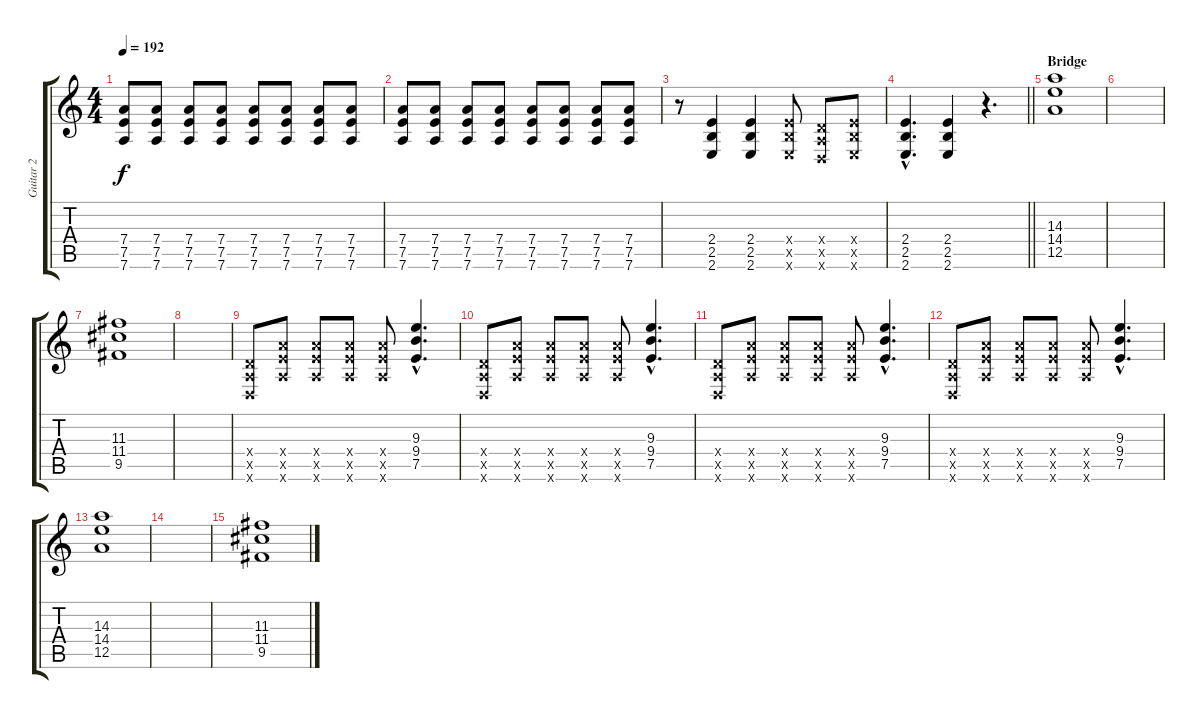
\track ("Guitar 2" "Guitar 2") {instrument distortionguitar}
\staff {score tabs}
\tuning (E4 B3 G3 D3 A2 D2) {hide}
\ts (4 4)
\tempo 192
\clef g2
\ks c
(7.4 7.5 7.6).8{dy f} (7.4 7.5 7.6).8 (7.4 7.5 7.6).8 (7.4 7.5 7.6).8 (7.4 7.5 7.6).8 (7.4 7.5 7.6).8 (7.4 7.5 7.6).8 (7.4 7.5 7.6).8 |
(7.4 7.5 7.6).8 (7.4 7.5 7.6).8 (7.4 7.5 7.6).8 (7.4 7.5 7.6).8 (7.4 7.5 7.6).8 (7.4 7.5 7.6).8 (7.4 7.5 7.6).8 (7.4 7.5 7.6).8 |
r.8 (2.4 2.5 2.6).4 (2.4 2.5 2.6).4 (2.4{x} 2.5{x} 2.6{x}).8 (0.4{x} 0.5{x} 0.6{x}).8 (2.4{x} 2.5{x} 2.6{x}).8 |
\barLineRight lightlight
(2.4{hac} 2.5{hac} 2.6{hac}).4{d} (2.4 2.5 2.6).4 r.4{d} |
\section ("" "Bridge")
(14.3 14.4 12.5).1 |
|
(11.3 11.4 9.5).1 |
|
(0.4{x} 0.5{x} 0.6{x}).8 (7.4{x} 7.5{x} 7.6{x}).8 (7.4{x} 7.5{x} 7.6{x}).8 (7.4{x} 7.5{x} 7.6{x}).8 (7.4{x} 7.5{x} 7.6{x}).8 (9.3{hac} 9.4{hac} 7.5{hac}).4{d} |
(0.4{x} 0.5{x} 0.6{x}).8 (7.4{x} 7.5{x} 7.6{x}).8 (7.4{x} 7.5{x} 7.6{x}).8 (7.4{x} 7.5{x} 7.6{x}).8 (7.4{x} 7.5{x} 7.6{x}).8 (9.3{hac} 9.4{hac} 7.5{hac}).4{d} |
(0.4{x} 0.5{x} 0.6{x}).8 (7.4{x} 7.5{x} 7.6{x}).8 (7.4{x} 7.5{x} 7.6{x}).8 (7.4{x} 7.5{x} 7.6{x}).8 (7.4{x} 7.5{x} 7.6{x}).8 (9.3{hac} 9.4{hac} 7.5{hac}).4{d} |
(0.4{x} 0.5{x} 0.6{x}).8 (7.4{x} 7.5{x} 7.6{x}).8 (7.4{x} 7.5{x} 7.6{x}).8 (7.4{x} 7.5{x} 7.6{x}).8 (7.4{x} 7.5{x} 7.6{x}).8 (9.3{hac} 9.4{hac} 7.5{hac}).4{d} |
(14.3 14.4 12.5).1 |
|
(11.3 11.4 9.5).1
